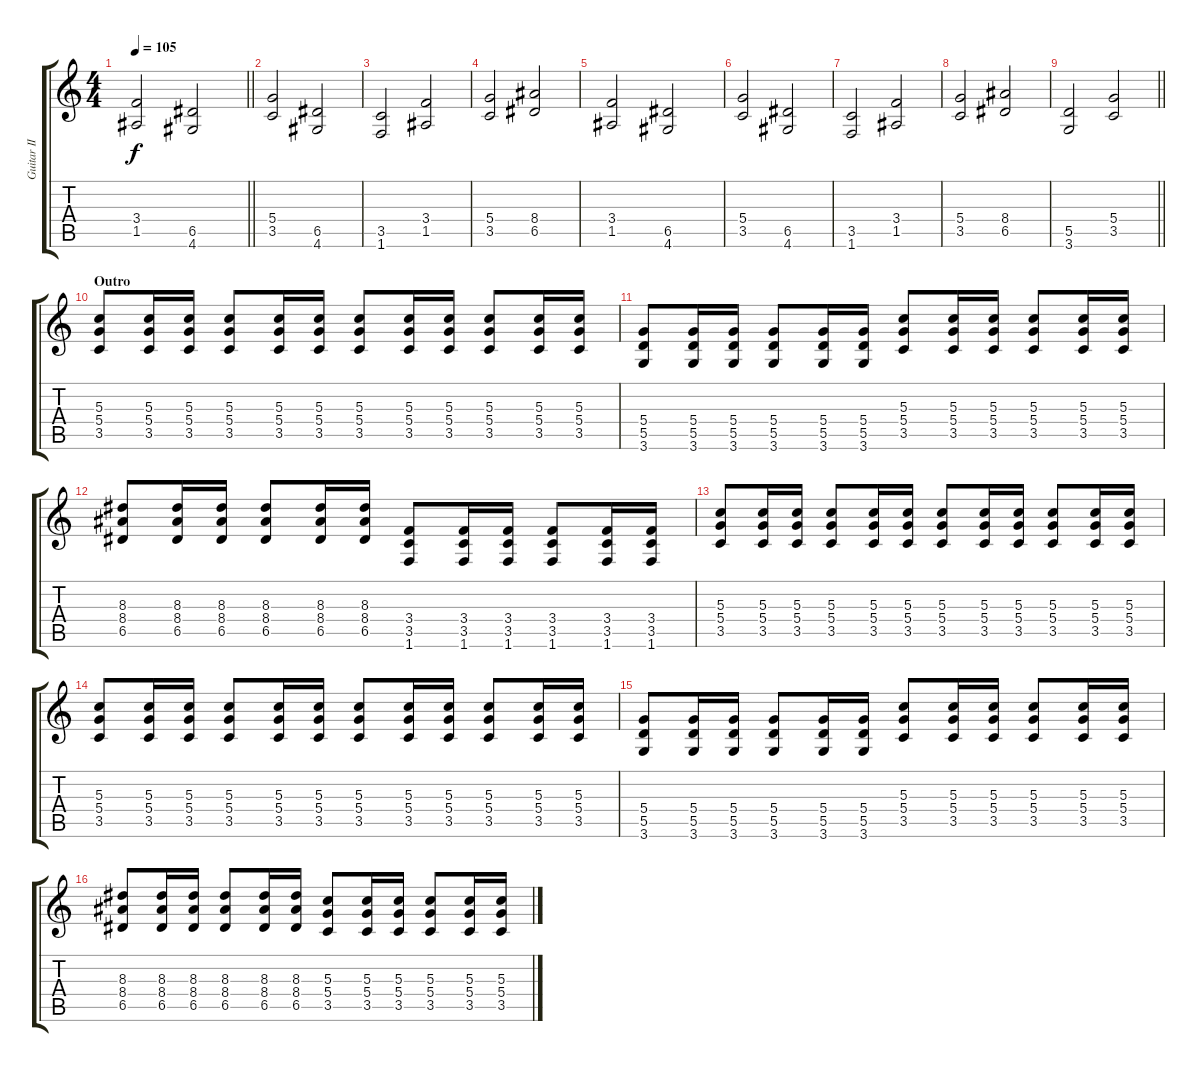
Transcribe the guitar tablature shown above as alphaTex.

\track ("Guitar II" "Guitar II") {instrument acousticguitarsteel}
\staff {score tabs}
\tuning (E4 B3 G3 D3 A2 E2) {hide}
\ts (4 4)
\tempo 105
\clef g2
\barLineRight lightlight
\ks c
(3.4 1.5).2{dy f} (6.5 4.6).2 |
(5.4 3.5).2 (6.5 4.6).2 |
(3.5 1.6).2 (3.4 1.5).2 |
(5.4 3.5).2 (8.4 6.5).2 |
(3.4 1.5).2 (6.5 4.6).2 |
(5.4 3.5).2 (6.5 4.6).2 |
(3.5 1.6).2 (3.4 1.5).2 |
(5.4 3.5).2 (8.4 6.5).2 |
\barLineRight lightlight
(5.5 3.6).2 (5.4 3.5).2 |
\section ("" "Outro")
(5.3 5.4 3.5).8{instrument acousticguitarsteel} (5.3 5.4 3.5).16 (5.3 5.4 3.5).16 (5.3 5.4 3.5).8 (5.3 5.4 3.5).16 (5.3 5.4 3.5).16 (5.3 5.4 3.5).8 (5.3 5.4 3.5).16 (5.3 5.4 3.5).16 (5.3 5.4 3.5).8 (5.3 5.4 3.5).16 (5.3 5.4 3.5).16 |
(5.4 5.5 3.6).8 (5.4 5.5 3.6).16 (5.4 5.5 3.6).16 (5.4 5.5 3.6).8 (5.4 5.5 3.6).16 (5.4 5.5 3.6).16 (5.3 5.4 3.5).8 (5.3 5.4 3.5).16 (5.3 5.4 3.5).16 (5.3 5.4 3.5).8 (5.3 5.4 3.5).16 (5.3 5.4 3.5).16 |
(8.3 8.4 6.5).8 (8.3 8.4 6.5).16 (8.3 8.4 6.5).16 (8.3 8.4 6.5).8 (8.3 8.4 6.5).16 (8.3 8.4 6.5).16 (3.4 3.5 1.6).8 (3.4 3.5 1.6).16 (3.4 3.5 1.6).16 (3.4 3.5 1.6).8 (3.4 3.5 1.6).16 (3.4 3.5 1.6).16 |
(5.3 5.4 3.5).8 (5.3 5.4 3.5).16 (5.3 5.4 3.5).16 (5.3 5.4 3.5).8 (5.3 5.4 3.5).16 (5.3 5.4 3.5).16 (5.3 5.4 3.5).8 (5.3 5.4 3.5).16 (5.3 5.4 3.5).16 (5.3 5.4 3.5).8 (5.3 5.4 3.5).16 (5.3 5.4 3.5).16 |
(5.3 5.4 3.5).8 (5.3 5.4 3.5).16 (5.3 5.4 3.5).16 (5.3 5.4 3.5).8 (5.3 5.4 3.5).16 (5.3 5.4 3.5).16 (5.3 5.4 3.5).8 (5.3 5.4 3.5).16 (5.3 5.4 3.5).16 (5.3 5.4 3.5).8 (5.3 5.4 3.5).16 (5.3 5.4 3.5).16 |
(5.4 5.5 3.6).8 (5.4 5.5 3.6).16 (5.4 5.5 3.6).16 (5.4 5.5 3.6).8 (5.4 5.5 3.6).16 (5.4 5.5 3.6).16 (5.3 5.4 3.5).8 (5.3 5.4 3.5).16 (5.3 5.4 3.5).16 (5.3 5.4 3.5).8 (5.3 5.4 3.5).16 (5.3 5.4 3.5).16 |
(8.3 8.4 6.5).8 (8.3 8.4 6.5).16 (8.3 8.4 6.5).16 (8.3 8.4 6.5).8 (8.3 8.4 6.5).16 (8.3 8.4 6.5).16 (5.3 5.4 3.5).8 (5.3 5.4 3.5).16 (5.3 5.4 3.5).16 (5.3 5.4 3.5).8 (5.3 5.4 3.5).16 (5.3 5.4 3.5).16
